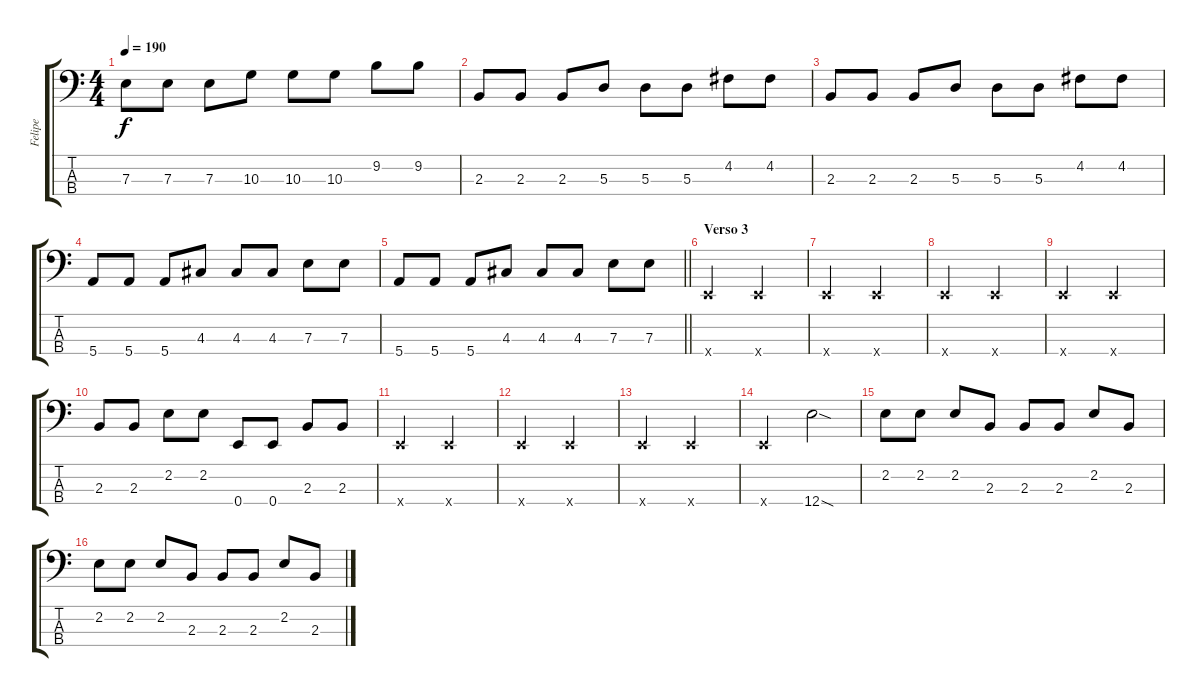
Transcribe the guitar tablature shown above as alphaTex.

\track ("Felipe" "Felipe") {instrument electricbassfinger}
\staff {score tabs}
\tuning (G2 D2 A1 E1) {hide}
\ts (4 4)
\tempo 190
\clef f4
\ks c
7.3.8{dy f} 7.3.8 7.3.8 10.3.8 10.3.8 10.3.8 9.2.8 9.2.8 |
2.3.8 2.3.8 2.3.8 5.3.8 5.3.8 5.3.8 4.2.8 4.2.8 |
2.3.8 2.3.8 2.3.8 5.3.8 5.3.8 5.3.8 4.2.8 4.2.8 |
5.4.8 5.4.8 5.4.8 4.3.8 4.3.8 4.3.8 7.3.8 7.3.8 |
\barLineRight lightlight
5.4.8 5.4.8 5.4.8 4.3.8 4.3.8 4.3.8 7.3.8 7.3.8 |
\section ("" "Verso 3")
0.4{x}.2 0.4{x}.2 |
0.4{x}.2 0.4{x}.2 |
0.4{x}.2 0.4{x}.2 |
0.4{x}.2 0.4{x}.2 |
2.3.8 2.3.8 2.2.8 2.2.8 0.4.8 0.4.8 2.3.8 2.3.8 |
0.4{x}.2 0.4{x}.2 |
0.4{x}.2 0.4{x}.2 |
0.4{x}.2 0.4{x}.2 |
0.4{x}.2 12.4{sod}.2 |
2.2.8 2.2.8 2.2.8 2.3.8 2.3.8 2.3.8 2.2.8 2.3.8 |
2.2.8 2.2.8 2.2.8 2.3.8 2.3.8 2.3.8 2.2.8 2.3.8
